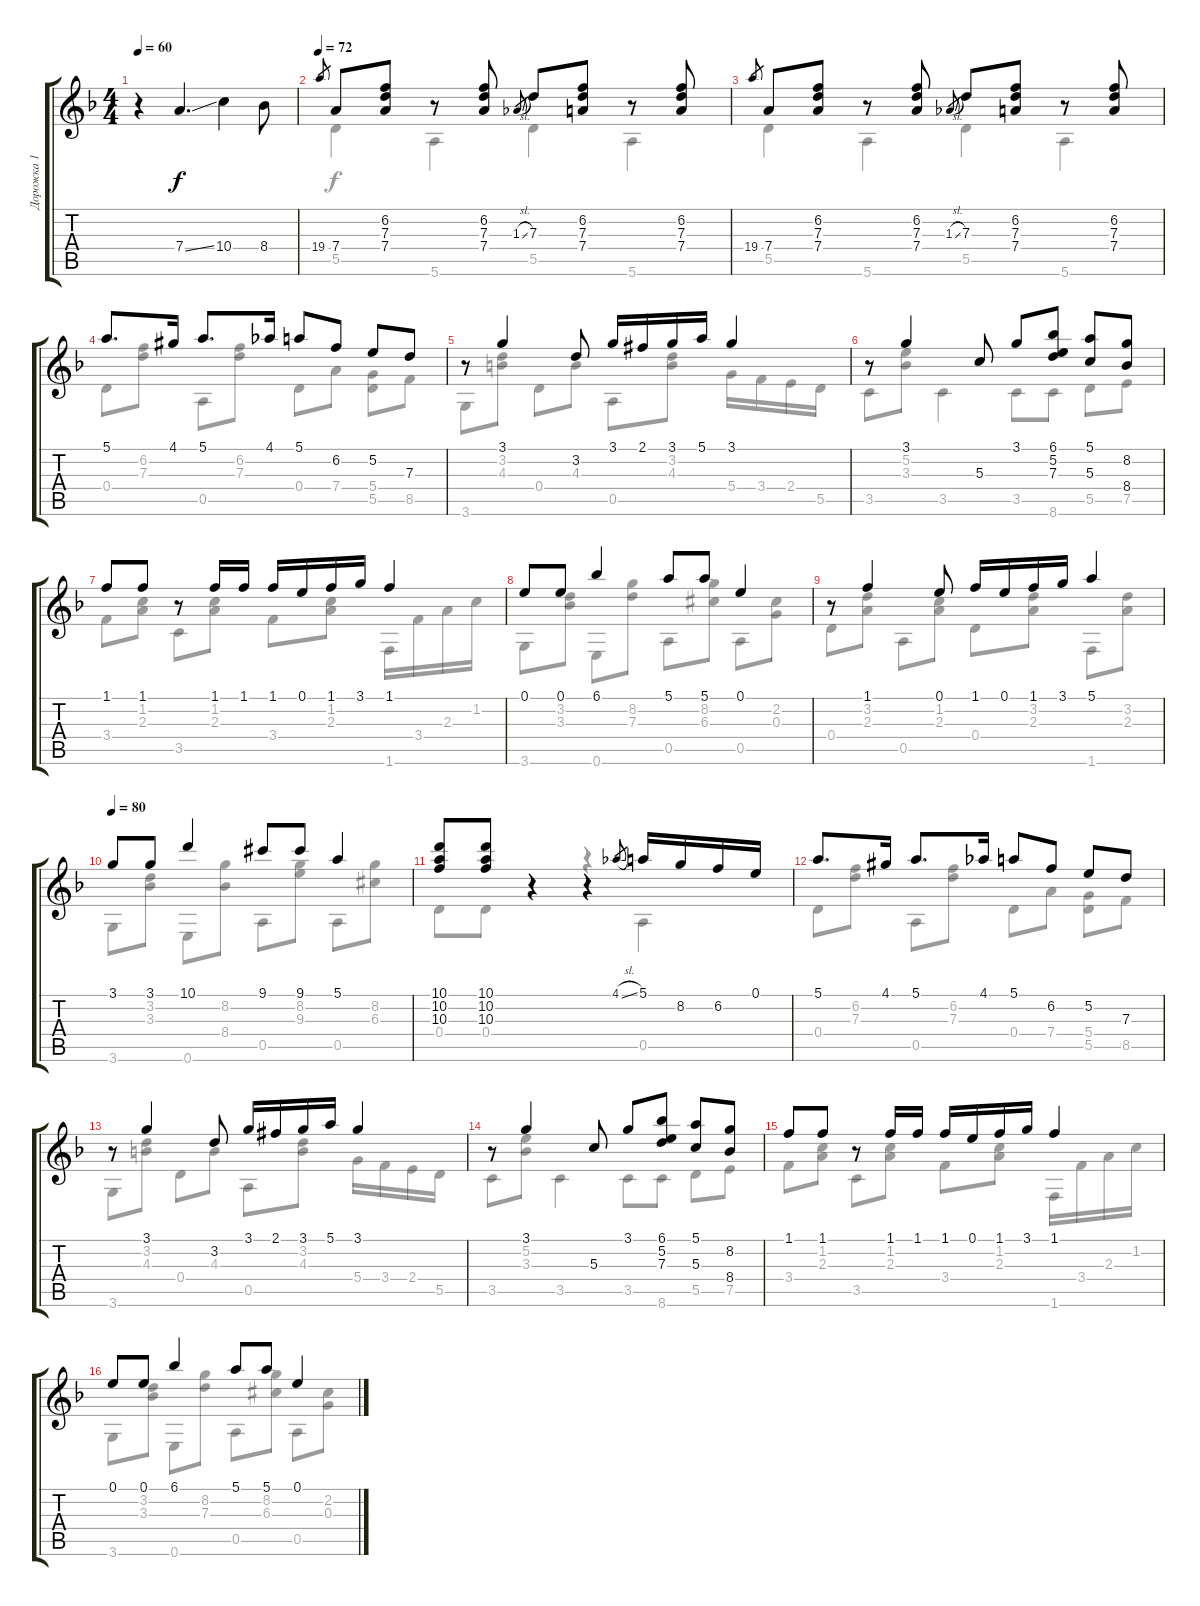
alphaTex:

\track ("Дорожка 1" "Дорожка 1") {instrument acousticguitarsteel}
\staff {score tabs}
\tuning (E4 B3 G3 D3 A2 E2) {hide}
\voice
\ts (4 4)
\tempo 60
\clef g2
\ks f
r.4{dy f instrument acousticguitarsteel} 7.4{ss}.4{d} 10.4.4 8.4.8 |
\tempo 72
19.4.8{gr} 7.4.8 (6.2 7.3 7.4).8 r.8 (6.2 7.3 7.4).8 1.3{sl}.8{gr} 7.3.8 (6.2 7.3 7.4).8 r.8 (6.2 7.3 7.4).8 |
19.4.8{gr} 7.4.8 (6.2 7.3 7.4).8 r.8 (6.2 7.3 7.4).8 1.3{sl}.8{gr} 7.3.8 (6.2 7.3 7.4).8 r.8 (6.2 7.3 7.4).8 |
5.1.8{d} 4.1{acc #}.16 5.1.8{d} 4.1.16 5.1.8 6.2.8 5.2.8 7.3.8 |
r.8 3.1.4 3.2.8 3.1.16 2.1{acc #}.16 3.1.16 5.1.16 3.1.4 |
r.8 3.1.4 5.3.8 3.1.8 (6.1 5.2 7.3).8 (5.1 5.3).8 (8.2 8.4).8 |
1.1.8 1.1.8 r.8 1.1.16 1.1.16 1.1.16 0.1.16 1.1.16 3.1.16 1.1.4 |
0.1.8 0.1.8 6.1.4 5.1.8 5.1.8 0.1.4 |
r.8 1.1.4 0.1.8 1.1.16 0.1.16 1.1.16 3.1.16 5.1.4 |
\tempo 80
3.1.8 3.1.8 10.1.4 9.1{acc #}.8 9.1{acc #}.8 5.1.4 |
(10.1 10.2 10.3).8 (10.1 10.2 10.3).8 r.4 r.4 4.1{sl}.8{gr} 5.1.16 8.2.16 6.2.16 0.1.16 |
5.1.8{d} 4.1{acc #}.16 5.1.8{d} 4.1.16 5.1.8 6.2.8 5.2.8 7.3.8 |
r.8 3.1.4 3.2.8 3.1.16 2.1{acc #}.16 3.1.16 5.1.16 3.1.4 |
r.8 3.1.4 5.3.8 3.1.8 (6.1 5.2 7.3).8 (5.1 5.3).8 (8.2 8.4).8 |
1.1.8 1.1.8 r.8 1.1.16 1.1.16 1.1.16 0.1.16 1.1.16 3.1.16 1.1.4 |
0.1.8 0.1.8 6.1.4 5.1.8 5.1.8 0.1.4
\voice
\clef g2
\ottava regular
\simile none
\ks f
|
5.5.4 5.6.4 5.5.4 5.6.4 |
5.5.4 5.6.4 5.5.4 5.6.4 |
0.4.8 (6.2 7.3).8 0.5.8 (6.2 7.3).8 0.4.8 7.4.8 (5.4 5.5).8 8.5.8 |
3.6.8 (3.2 4.3).8 0.4.8 4.3.8 0.5.8 (3.2 4.3).8 5.4.16 3.4.16 2.4.16 5.5.16 |
3.5.8 (5.2 3.3).8 3.5.4 3.5.8 8.6.8 5.5.8 7.5.8 |
3.4.8 (1.2 2.3).8 3.5.8 (1.2 2.3).8 3.4.8 (1.2 2.3).8 1.6.16 3.4.16 2.3.16 1.2.16 |
3.6.8 (3.2 3.3).8 0.6.8 (8.2 7.3).8 0.5.8 (8.2 6.3{acc #}).8 0.5.8 (2.2{acc #} 0.3).8 |
0.4.8 (3.2 2.3).8 0.5.8 (1.2 2.3).8 0.4.8 (3.2 2.3).8 1.6.8 (3.2 2.3).8 |
3.6.8 (3.2 3.3).8 0.6.8 (8.2 8.4).8 0.5.8 (8.2 9.3).8 0.5.8 (8.2 6.3{acc #}).8 |
0.4.8 0.4.8 r.4 r.4 0.5.4 |
0.4.8 (6.2 7.3).8 0.5.8 (6.2 7.3).8 0.4.8 7.4.8 (5.4 5.5).8 8.5.8 |
3.6.8 (3.2 4.3).8 0.4.8 4.3.8 0.5.8 (3.2 4.3).8 5.4.16 3.4.16 2.4.16 5.5.16 |
3.5.8 (5.2 3.3).8 3.5.4 3.5.8 8.6.8 5.5.8 7.5.8 |
3.4.8 (1.2 2.3).8 3.5.8 (1.2 2.3).8 3.4.8 (1.2 2.3).8 1.6.16 3.4.16 2.3.16 1.2.16 |
3.6.8 (3.2 3.3).8 0.6.8 (8.2 7.3).8 0.5.8 (8.2 6.3{acc #}).8 0.5.8 (2.2{acc #} 0.3).8
